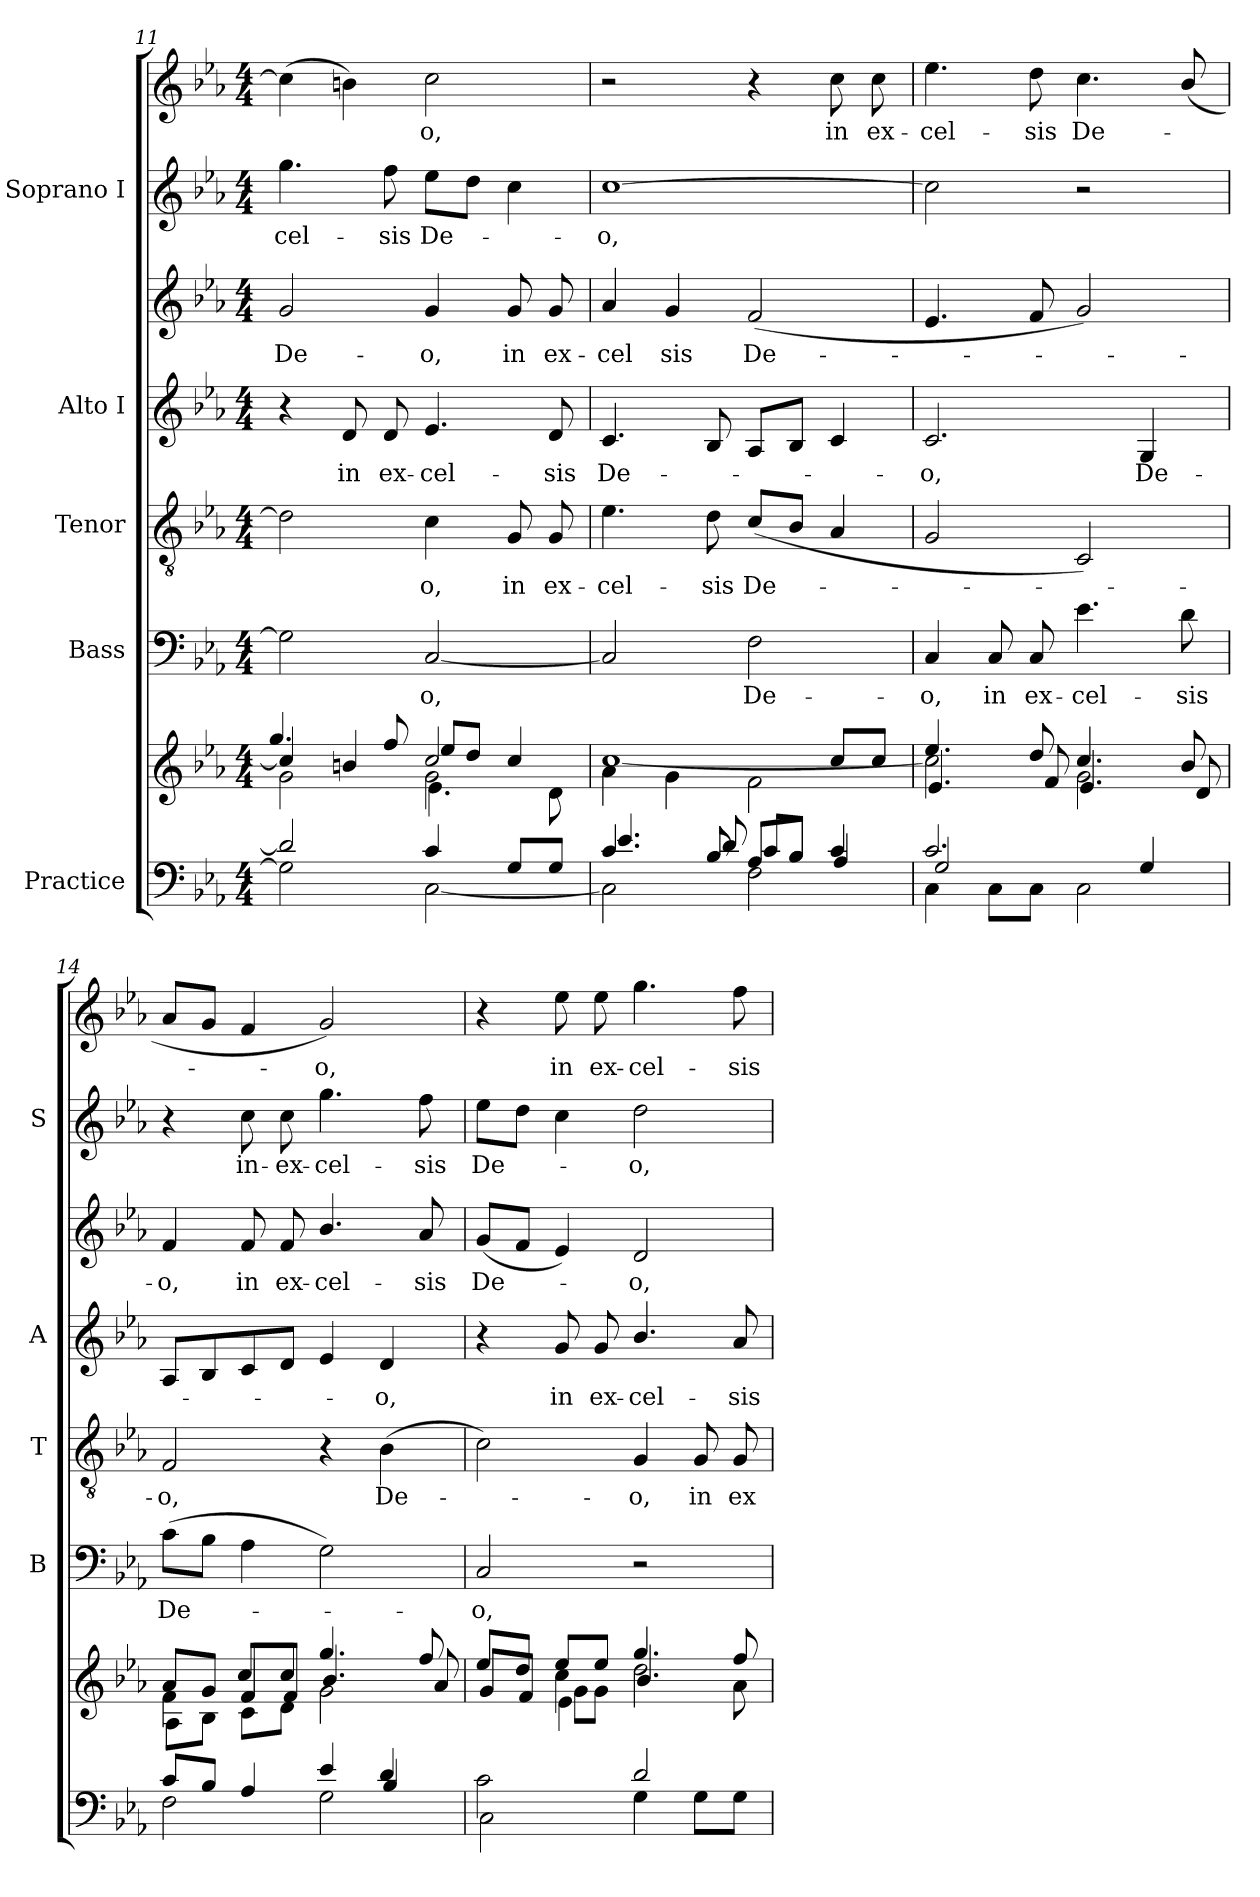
**kern	**kern	**kern	**text	**kern	**text	**kern	**text	**kern	**text	**kern	**text	**kern	**text
*part5	*part5	*part4	*part4	*part3	*part3	*part2	*part2	*part2	*part2	*part1	*part1	*part1	*part1
*staff8	*staff7	*staff6	*staff6	*staff5	*staff5	*staff4	*staff4	*staff3	*staff3	*staff2	*staff2	*staff1	*staff1
*I"Practice	*	*I"Bass	*	*I"Tenor	*	*I"Alto I	*	*	*	*I"Soprano I	*	*	*
*	*	*I'B	*	*I'T	*	*I'A	*	*	*	*I'S	*	*	*
!!LO:LB:g=z
*clefF4	*clefG2	*clefF4	*	*clefGv2	*	*clefG2	*	*clefG2	*	*clefG2	*	*clefG2	*
*k[b-e-a-]	*k[b-e-a-]	*k[b-e-a-]	*	*k[b-e-a-]	*	*k[b-e-a-]	*	*k[b-e-a-]	*	*k[b-e-a-]	*	*k[b-e-a-]	*
*E-:	*E-:	*E-:	*	*E-:	*	*E-:	*	*E-:	*	*E-:	*	*E-:	*
*M4/4	*M4/4	*M4/4	*	*M4/4	*	*M4/4	*	*M4/4	*	*M4/4	*	*M4/4	*
=11	=11	=11	=11	=11	=11	=11	=11	=11	=11	=11	=11	=11	=11
*^	*^	*	*	*	*	*	*	*	*	*	*	*	*
*	*	*	*^	*	*	*	*	*	*	*	*	*	*	*	*
*	*	*	*	*^	*	*	*	*	*	*	*	*	*	*	*	*
!	!	!	!	!	!	!	!	!	!	!	!	!	!LO:LY:b	!	!LO:LY:b	!	!
2d]	2G\]	4cc]	4.gg/	2g\	4ryy	2G]	.	2d]	.	4r	.	2g	De-	4.gg	-cel-	(>4cc]	.
!	!	!	!	!	!	!	!	!	!	!	!LO:LY:b	!	!	!	!	!	!
.	.	4bn	.	.	8dLyy	.	.	.	.	8d	-in	.	.	.	.	4bn)	.
!	!	!	!	!	!	!	!	!	!	!	!LO:LY:b	!	!	!	!LO:LY:b	!	!
.	.	.	8ff/	.	8dJyy	.	.	.	.	8d	ex-	.	.	8ff	-sis	.	.
!	!	!	!	!	!	!	!LO:LY:b	!	!LO:LY:b	!	!LO:LY:b	!	!LO:LY:b	!	!LO:LY:b	!	!LO:LY:b
4c/	[2C\	2cc	8ee-/L	2g\	4.e-\	[2C	o,	4c	o,	4.e-	-cel-	4g	-o,	8ee-L	De-	2cc	-o,
.	.	.	8dd/J	.	.	.	.	.	.	.	.	.	.	8ddJ	.	.	.
!	!	!	!	!	!	!	!	!	!LO:LY:b	!	!	!	!LO:LY:b	!	!	!	!
8G/L	.	.	4cc/	.	.	.	.	8G	in	.	.	8g	in	4cc	.	.	.
!	!	!	!	!	!	!	!	!	!LO:LY:b	!	!LO:LY:b	!	!LO:LY:b	!	!	!	!
8G/J	.	.	.	.	8d\	.	.	8G	ex-	8d	-sis	8g	ex-	.	.	.	.
=12	=12	=12	=12	=12	=12	=12	=12	=12	=12	=12	=12	=12	=12	=12	=12	=12	=12
*	*^	*	*	*	*	*	*	*	*	*	*	*	*	*	*	*	*
!	!	!	!	!	!	!	!	!	!	!LO:LY:b	!	!LO:LY:b	!	!LO:LY:b	!	!LO:LY:b	!	!
*	*	*	*	*	*v	*v	*	*	*	*	*	*	*	*	*	*	*	*
4.c/	4.e-/	2C\]	2ryy	[1cc	4a-\	2C]	.	4.e-	-cel-	4.c	De-	4a-	cel	[1cc	-o,	2r	.
!	!	!	!	!	!	!	!	!	!	!	!	!	!LO:LY:b	!	!	!	!
.	.	.	.	.	4g\	.	.	.	.	.	.	4g	sis	.	.	.	.
!	!	!	!	!	!	!	!	!	!LO:LY:b	!	!	!	!	!	!	!	!
8B-/	8d/	.	.	.	.	.	.	8d	-sis	8B-	.	.	.	.	.	.	.
!	!	!	!	!	!	!	!LO:LY:b	!	!LO:LY:b	!	!	!	!LO:LY:b	!	!	!	!
8A-/L	8c/L	2F\	4ryy	.	2f\	2F	De-	(<8c/L	De-	8A-L	.	(<2f	De-	.	.	4r	.
8B-/J	8B-/J	.	.	.	.	.	.	8B-/J	.	8B-J	.	.	.	.	.	.	.
!	!	!	!	!	!	!	!	!	!	!	!	!	!	!	!	!	!LO:LY:b
4c/	4A-/	.	8ccL	.	.	.	.	4A-	.	4c	.	.	.	.	.	8cc	in
!	!	!	!	!	!	!	!	!	!	!	!	!	!	!	!	!	!LO:LY:b
.	.	.	8ccJ	.	.	.	.	.	.	.	.	.	.	.	.	8cc	ex-
=13	=13	=13	=13	=13	=13	=13	=13	=13	=13	=13	=13	=13	=13	=13	=13	=13	=13
*	*	*	*	*	*^	*	*	*	*	*	*	*	*	*	*	*	*
!	!	!	!	!	!	!	!	!LO:LY:b	!	!	!	!LO:LY:b	!	!	!	!	!	!LO:LY:b
2.c/	2G/	4C\	4.ee-/	2cc]	4.e-	2ryy	4C	-o,	2G	.	2.c	o,	4.e-	.	2cc]	.	4.ee-	cel-
!	!	!	!	!	!	!	!	!LO:LY:b	!	!	!	!	!	!	!	!	!	!
.	.	8C\L	.	.	.	.	8C	in	.	.	.	.	.	.	.	.	.	.
!	!	!	!	!	!	!	!	!LO:LY:b	!	!	!	!	!	!	!	!	!	!LO:LY:b
.	.	8C\J	8dd/	.	8f	.	8C	ex-	.	.	.	.	8f	.	.	.	8dd	-sis
!	!	!	!	!	!	!	!	!LO:LY:b	!	!	!	!	!	!	!	!	!	!LO:LY:b
.	2C\	2ryy	4.cc/	2ryy	2g\	4.e-/	4.e-	-cel-	2C)	.	.	.	2g)	.	2r	.	4.cc	De-
!	!	!	!	!	!	!	!	!	!	!	!	!LO:LY:b	!	!	!	!	!	!
4G/	.	.	.	.	.	.	.	.	.	.	4G	De-	.	.	.	.	.	.
!	!	!	!	!	!	!	!	!LO:LY:b	!	!	!	!	!	!	!	!	!	!
.	.	.	8b-/	.	.	8d/	8d	-sis	.	.	.	.	.	.	.	.	(<8b-/	.
=14	=14	=14	=14	=14	=14	=14	=14	=14	=14	=14	=14	=14	=14	=14	=14	=14	=14	=14
!	!	!	!	!	!	!	!	!LO:LY:b	!	!LO:LY:b	!	!	!	!LO:LY:b	!	!	!	!
2ryy	2F	8c/L	8a-L	4ryy	4f\	8A-L	(>8cL	De-	2F	o,	8A-L	.	4f	o,	4r	.	8a-L	.
.	.	8B-/J	8gJ	.	.	8B-J	8B-J	.	.	.	8B-	.	.	.	.	.	8gJ	.
!	!	!	!	!	!	!	!	!	!	!	!	!	!	!LO:LY:b	!	!LO:LY:b	!	!
.	.	4A-/	4f	8cc/L	8fL	8cL	4A-	.	.	.	8c	.	8f	in	8cc	in-	4f	.
!	!	!	!	!	!	!	!	!	!	!	!	!	!	!LO:LY:b	!	!LO:LY:b	!	!
.	.	.	.	8cc/J	8fJ	8dJ	.	.	.	.	8dJ	.	8f	ex-	8cc	-ex-	.	.
!	!	!	!	!	!	!	!	!	!	!	!	!	!	!LO:LY:b	!	!LO:LY:b	!	!LO:LY:b
4e-/	4ryy	2G\	2g\	4.gg/	4.b-/	2ryy	2G)	.	4r	.	4e-	.	4.b-/	-cel-	4.gg	-cel-	2g)	o,
!	!	!	!	!	!	!	!	!	!	!LO:LY:b	!	!LO:LY:b	!	!	!	!	!	!
4d/	4B-/	.	.	.	.	.	.	.	(<4B-	De-	4d	o,	.	.	.	.	.	.
!	!	!	!	!	!	!	!	!	!	!	!	!	!	!LO:LY:b	!	!LO:LY:b	!	!
.	.	.	.	8ff/	8a-	.	.	.	.	.	.	.	8a-	-sis	8ff	-sis	.	.
=15	=15	=15	=15	=15	=15	=15	=15	=15	=15	=15	=15	=15	=15	=15	=15	=15	=15	=15
!	!	!	!	!	!	!	!	!LO:LY:b	!	!	!	!	!	!LO:LY:b	!	!LO:LY:b	!	!
2ryy	2c	2C\	4ryy	8ee-/L	8gL	4ryy	2C	o,	2c)	.	4r	.	(<8gL	De-	8ee-L	De-	4r	.
.	.	.	.	8dd/J	8fJ	.	.	.	.	.	.	.	8fJ	.	8ddJ	.	.	.
!	!	!	!	!	!	!	!	!	!	!	!	!LO:LY:b	!	!	!	!	!	!LO:LY:b
.	.	.	8ee-/L	4cc	4e-\	8gL	.	.	.	.	8g	in	4e-)	.	4cc	.	8ee-	in
!	!	!	!	!	!	!	!	!	!	!	!	!LO:LY:b	!	!	!	!	!	!LO:LY:b
.	.	.	8ee-/J	.	.	8gJ	.	.	.	.	8g	ex-	.	.	.	.	8ee-	ex-
!	!	!	!	!	!	!	!	!	!	!LO:LY:b	!	!LO:LY:b	!	!LO:LY:b	!	!LO:LY:b	!	!LO:LY:b
2d/	4G	2ryy	4.gg/	2dd	2ryy	4.b-/	2r	.	4G	o,	4.b-/	-cel-	2d	o,	2dd	o,	4.gg	-cel-
!	!	!	!	!	!	!	!	!	!	!LO:LY:b	!	!	!	!	!	!	!	!
.	8GL	.	.	.	.	.	.	.	8G	in	.	.	.	.	.	.	.	.
!	!	!	!	!	!	!	!	!	!	!LO:LY:b	!	!LO:LY:b	!	!	!	!	!	!LO:LY:b
.	8GJ	.	8ff/	.	.	8a-	.	.	8G	ex-	8a-	-sis	.	.	.	.	8ff	-sis
*v	*v	*v	*	*	*	*	*	*	*	*	*	*	*	*	*	*	*	*
*	*v	*v	*v	*v	*	*	*	*	*	*	*	*	*	*	*	*
=	=	=	=	=	=	=	=	=	=	=	=	=	=
*-	*-	*-	*-	*-	*-	*-	*-	*-	*-	*-	*-	*-	*-
